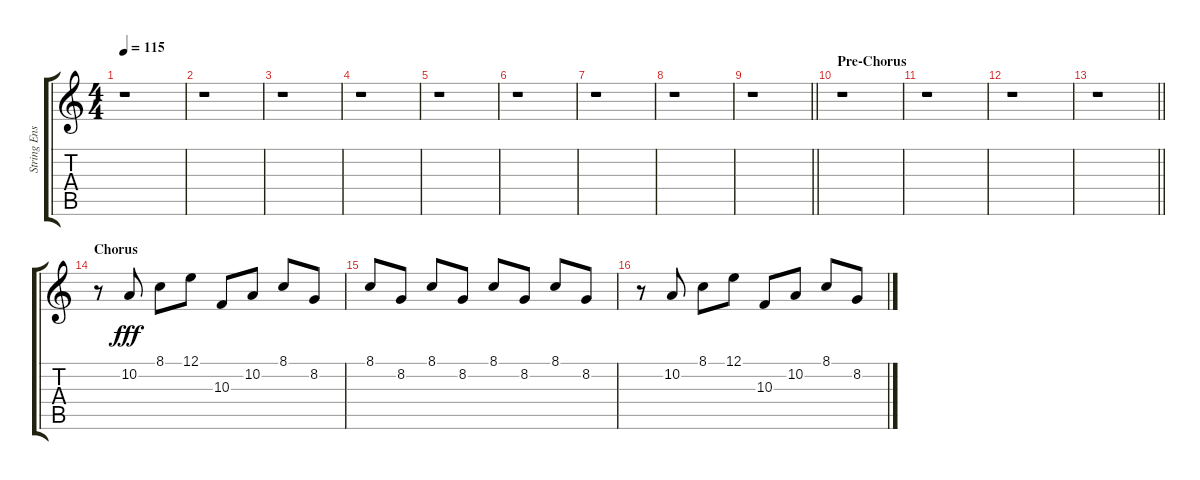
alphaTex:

\track ("String Ensemble" "String Ens") {instrument stringensemble1}
\staff {score tabs}
\tuning (E4 B3 G3 D3 A2 E2) {hide}
\ts (4 4)
\tempo 115
\clef g2
\ks c
r.1{dy fff} |
r.1 |
r.1 |
r.1 |
r.1 |
r.1 |
r.1 |
r.1 |
\barLineRight lightlight
r.1 |
\section ("" "Pre-Chorus")
r.1 |
r.1 |
r.1 |
\barLineRight lightlight
r.1 |
\section ("" "Chorus")
r.8 10.2.8 8.1.8 12.1.8 10.3.8 10.2.8 8.1.8 8.2.8 |
8.1.8 8.2.8 8.1.8 8.2.8 8.1.8 8.2.8 8.1.8 8.2.8 |
r.8 10.2.8 8.1.8 12.1.8 10.3.8 10.2.8 8.1.8 8.2.8
